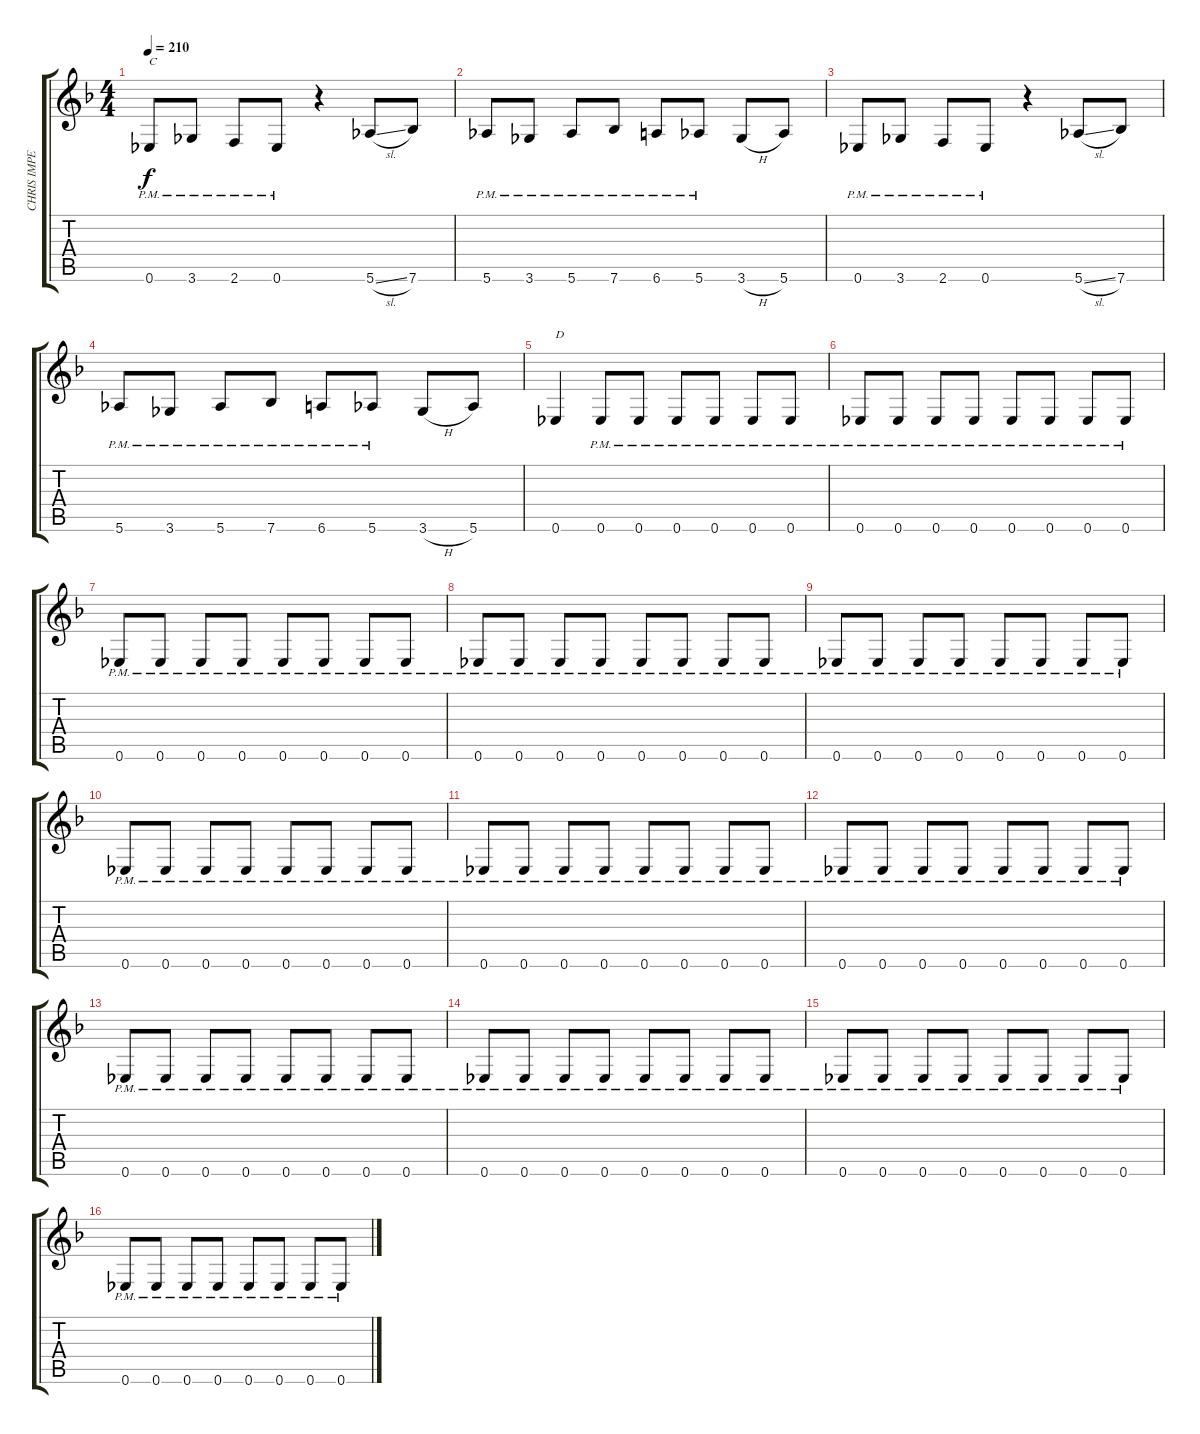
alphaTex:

\track ("CHRIS IMPELLITTERI - RITHMIC GUITAR" "CHRIS IMPE") {instrument overdrivenguitar}
\staff {score tabs}
\tuning (Eb4 Bb3 Gb3 Db3 Ab2 Eb2) {hide}
\ts (4 4)
\tempo 210
\clef g2
\ks f
0.6{pm}.8{txt "C" dy f} 3.6{pm}.8 2.6{pm}.8 0.6{pm}.8 r.4 5.6{sl}.8 7.6.8 |
5.6{pm}.8 3.6{pm}.8 5.6{pm}.8 7.6{pm}.8 6.6{pm}.8 5.6{pm}.8 3.6{h}.8 5.6.8 |
0.6{pm}.8 3.6{pm}.8 2.6{pm}.8 0.6{pm}.8 r.4 5.6{sl}.8 7.6.8 |
5.6{pm}.8 3.6{pm}.8 5.6{pm}.8 7.6{pm}.8 6.6{pm}.8 5.6{pm}.8 3.6{h}.8 5.6.8 |
0.6.4{txt "D"} 0.6{pm}.8 0.6{pm}.8 0.6{pm}.8 0.6{pm}.8 0.6{pm}.8 0.6{pm}.8 |
0.6{pm}.8 0.6{pm}.8 0.6{pm}.8 0.6{pm}.8 0.6{pm}.8 0.6{pm}.8 0.6{pm}.8 0.6{pm}.8 |
0.6{pm}.8 0.6{pm}.8 0.6{pm}.8 0.6{pm}.8 0.6{pm}.8 0.6{pm}.8 0.6{pm}.8 0.6{pm}.8 |
0.6{pm}.8 0.6{pm}.8 0.6{pm}.8 0.6{pm}.8 0.6{pm}.8 0.6{pm}.8 0.6{pm}.8 0.6{pm}.8 |
0.6{pm}.8 0.6{pm}.8 0.6{pm}.8 0.6{pm}.8 0.6{pm}.8 0.6{pm}.8 0.6{pm}.8 0.6{pm}.8 |
0.6{pm}.8 0.6{pm}.8 0.6{pm}.8 0.6{pm}.8 0.6{pm}.8 0.6{pm}.8 0.6{pm}.8 0.6{pm}.8 |
0.6{pm}.8 0.6{pm}.8 0.6{pm}.8 0.6{pm}.8 0.6{pm}.8 0.6{pm}.8 0.6{pm}.8 0.6{pm}.8 |
0.6{pm}.8 0.6{pm}.8 0.6{pm}.8 0.6{pm}.8 0.6{pm}.8 0.6{pm}.8 0.6{pm}.8 0.6{pm}.8 |
0.6{pm}.8 0.6{pm}.8 0.6{pm}.8 0.6{pm}.8 0.6{pm}.8 0.6{pm}.8 0.6{pm}.8 0.6{pm}.8 |
0.6{pm}.8 0.6{pm}.8 0.6{pm}.8 0.6{pm}.8 0.6{pm}.8 0.6{pm}.8 0.6{pm}.8 0.6{pm}.8 |
0.6{pm}.8 0.6{pm}.8 0.6{pm}.8 0.6{pm}.8 0.6{pm}.8 0.6{pm}.8 0.6{pm}.8 0.6{pm}.8 |
0.6{pm}.8 0.6{pm}.8 0.6{pm}.8 0.6{pm}.8 0.6{pm}.8 0.6{pm}.8 0.6{pm}.8 0.6{pm}.8
